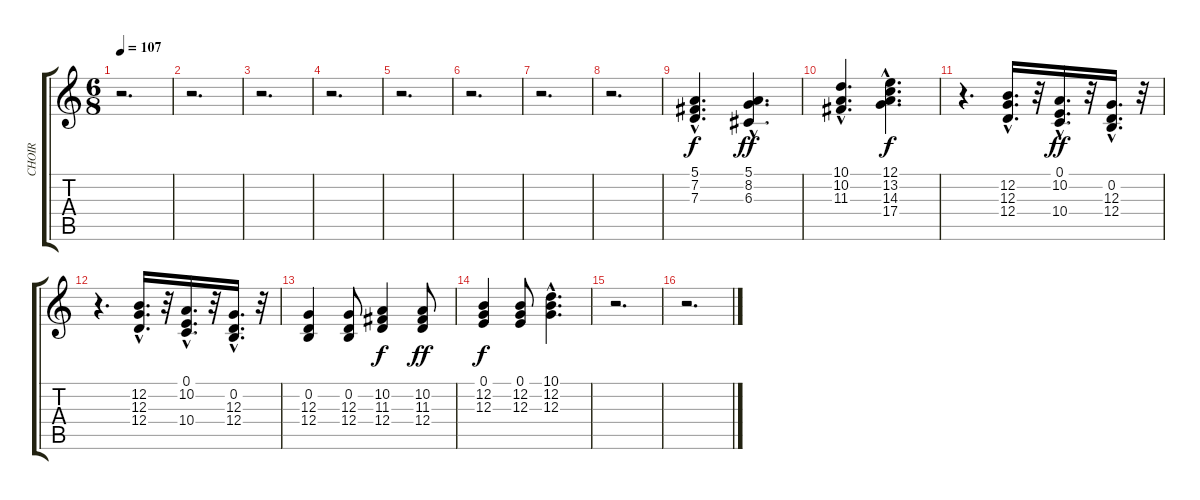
\track ("CHOIR" "CHOIR") {instrument choiraahs}
\staff {score tabs}
\tuning (E4 B3 G3 D3 A2 E2) {hide}
\ts (6 8)
\tempo 107
\clef g2
\ks c
r.2{d dy f} |
r.2{d} |
r.2{d} |
r.2{d} |
r.2{d} |
r.2{d} |
r.2{d} |
r.2{d} |
(5.1{hac} 7.2{hac} 7.3{hac}).4{d} (5.1{hac} 8.2{hac} 6.3{hac}).4{d dy ff} |
(10.1{hac} 10.2{hac} 11.3{hac}).4{d} (12.1{hac} 13.2{hac} 14.3{hac} 17.4{hac}).4{d dy f} |
r.4{d} (12.2{hac} 12.3{hac} 12.4{hac}).16{d} r.32 (0.1{hac} 10.2{hac} 10.4{hac}).16{d dy ff} r.32 (0.2{hac} 12.3{hac} 12.4{hac}).16{d} r.32 |
r.4{d} (12.2{hac} 12.3{hac} 12.4{hac}).16{d} r.32 (0.1{hac} 10.2{hac} 10.4{hac}).16{d} r.32 (0.2{hac} 12.3{hac} 12.4{hac}).16{d} r.32 |
(0.2 12.3 12.4).4 (0.2 12.3 12.4).8 (10.2 11.3 12.4).4{dy f} (10.2 11.3 12.4).8{dy ff} |
(0.1 12.2 12.3).4{dy f} (0.1 12.2 12.3).8 (10.1{hac} 12.2{hac} 12.3{hac}).4{d} |
r.2{d} |
r.2{d}
